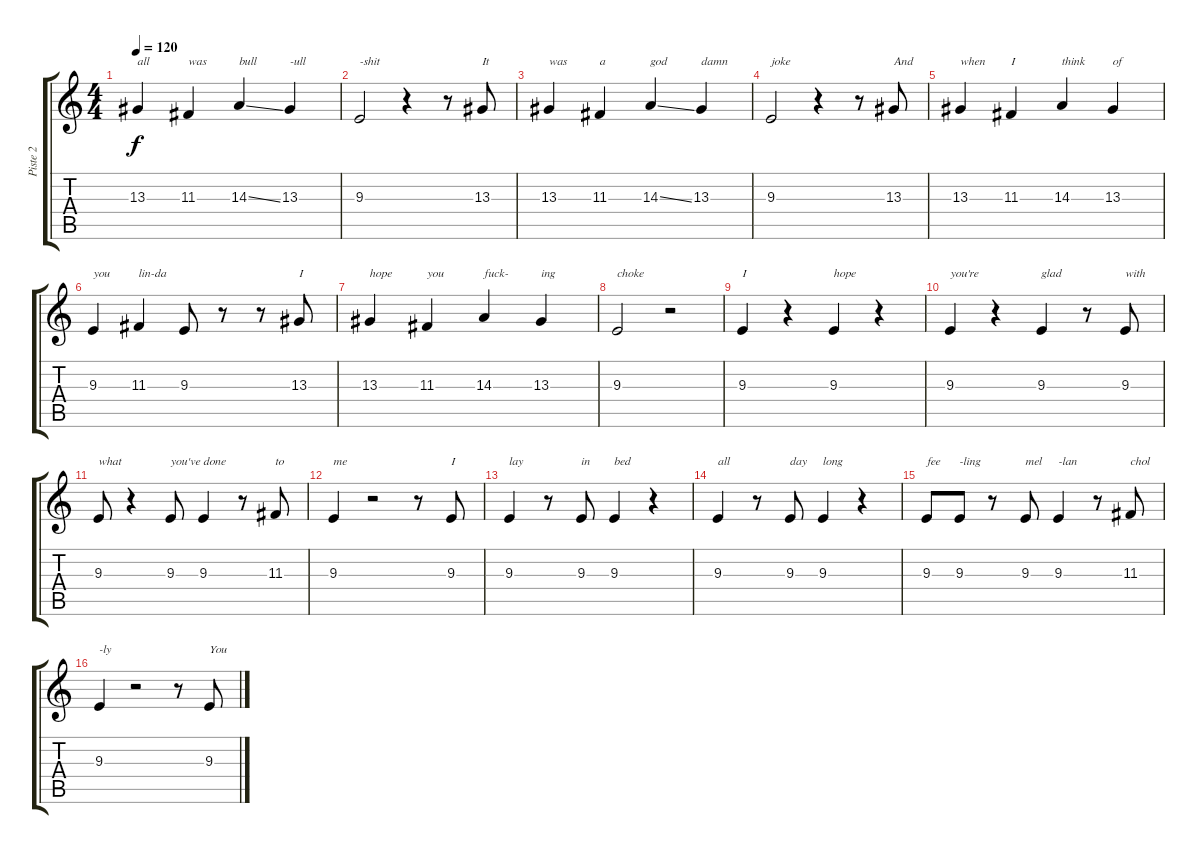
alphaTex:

\track ("Piste 2" "Piste 2") {instrument voiceoohs}
\staff {score tabs}
\tuning (E4 B3 G3 D3 A2 E2) {hide}
\ts (4 4)
\tempo 120
\clef g2
\ks c
13.3.4{txt "all" dy f} 11.3.4{txt "was"} 14.3{ss}.4{txt "bull"} 13.3.4{txt "-ull"} |
9.3.2{txt "-shit"} r.4 r.8 13.3.8{txt "It"} |
13.3.4{txt "was"} 11.3.4{txt "a"} 14.3{ss}.4{txt "god"} 13.3.4{txt "damn"} |
9.3.2{txt "joke"} r.4 r.8 13.3.8{txt "And"} |
13.3.4{txt "when"} 11.3.4{txt "I"} 14.3.4{txt "think"} 13.3.4{txt "of"} |
9.3.4{txt "you"} 11.3.4{txt "lin-da"} 9.3.8 r.8 r.8 13.3.8{txt "I"} |
13.3.4{txt "hope"} 11.3.4{txt "you"} 14.3.4{txt "fuck-"} 13.3.4{txt "ing"} |
9.3.2{txt "choke"} r.2 |
9.3.4{txt "I"} r.4 9.3.4{txt "hope"} r.4 |
9.3.4{txt "you're"} r.4 9.3.4{txt "glad"} r.8 9.3.8{txt "with"} |
9.3.8{txt "what"} r.4 9.3.8{txt "you've"} 9.3.4{txt "done"} r.8 11.3.8{txt "to"} |
9.3.4{txt "me"} r.2 r.8 9.3.8{txt "I"} |
9.3.4{txt "lay"} r.8 9.3.8{txt "in"} 9.3.4{txt "bed"} r.4 |
9.3.4{txt "all"} r.8 9.3.8{txt "day"} 9.3.4{txt "long"} r.4 |
9.3.8{txt "fee"} 9.3.8{txt "-ling"} r.8 9.3.8{txt "mel"} 9.3.4{txt "-lan"} r.8 11.3.8{txt "chol"} |
9.3.4{txt "-ly"} r.2 r.8 9.3.8{txt "You"}
